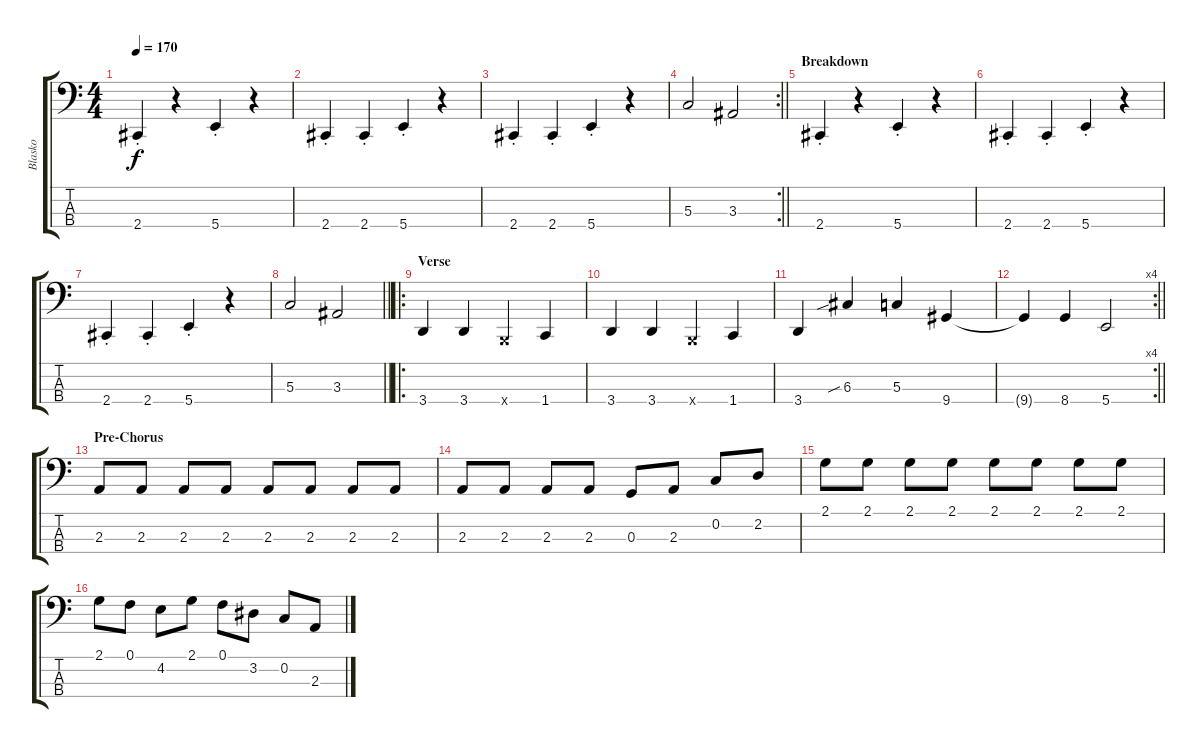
\track ("Blasko" "Blasko") {instrument electricbasspick}
\staff {score tabs}
\tuning (F2 C2 G1 B0) {hide}
\ts (4 4)
\tempo 170
\clef f4
\ks c
2.4{st}.4{dy f} r.4 5.4{st}.4 r.4 |
2.4{st}.4 2.4{st}.4 5.4{st}.4 r.4 |
2.4{st}.4 2.4{st}.4 5.4{st}.4 r.4 |
\rc 2
\barLineRight lightlight
5.3.2 3.3.2 |
\section ("" "Breakdown")
2.4{st}.4{volume 16} r.4 5.4{st}.4 r.4 |
2.4{st}.4 2.4{st}.4 5.4{st}.4 r.4 |
2.4{st}.4 2.4{st}.4 5.4{st}.4 r.4 |
\barLineRight lightlight
5.3.2 3.3.2 |
\ro
\section ("" "Verse")
3.4.4{volume 16} 3.4.4 0.4{x}.4 1.4.4 |
3.4.4 3.4.4 0.4{x}.4 1.4.4 |
3.4.4 6.3{sib}.4 5.3.4 9.4.4 |
\rc 4
\barLineRight lightlight
9.4{t}.4 8.4.4 5.4.2 |
\section ("" "Pre-Chorus")
2.3.8 2.3.8 2.3.8 2.3.8 2.3.8 2.3.8 2.3.8 2.3.8 |
2.3.8 2.3.8 2.3.8 2.3.8 0.3.8 2.3.8 0.2.8 2.2.8 |
2.1.8 2.1.8 2.1.8 2.1.8 2.1.8 2.1.8 2.1.8 2.1.8 |
2.1.8 0.1.8 4.2.8 2.1.8 0.1.8 3.2.8 0.2.8 2.3.8
